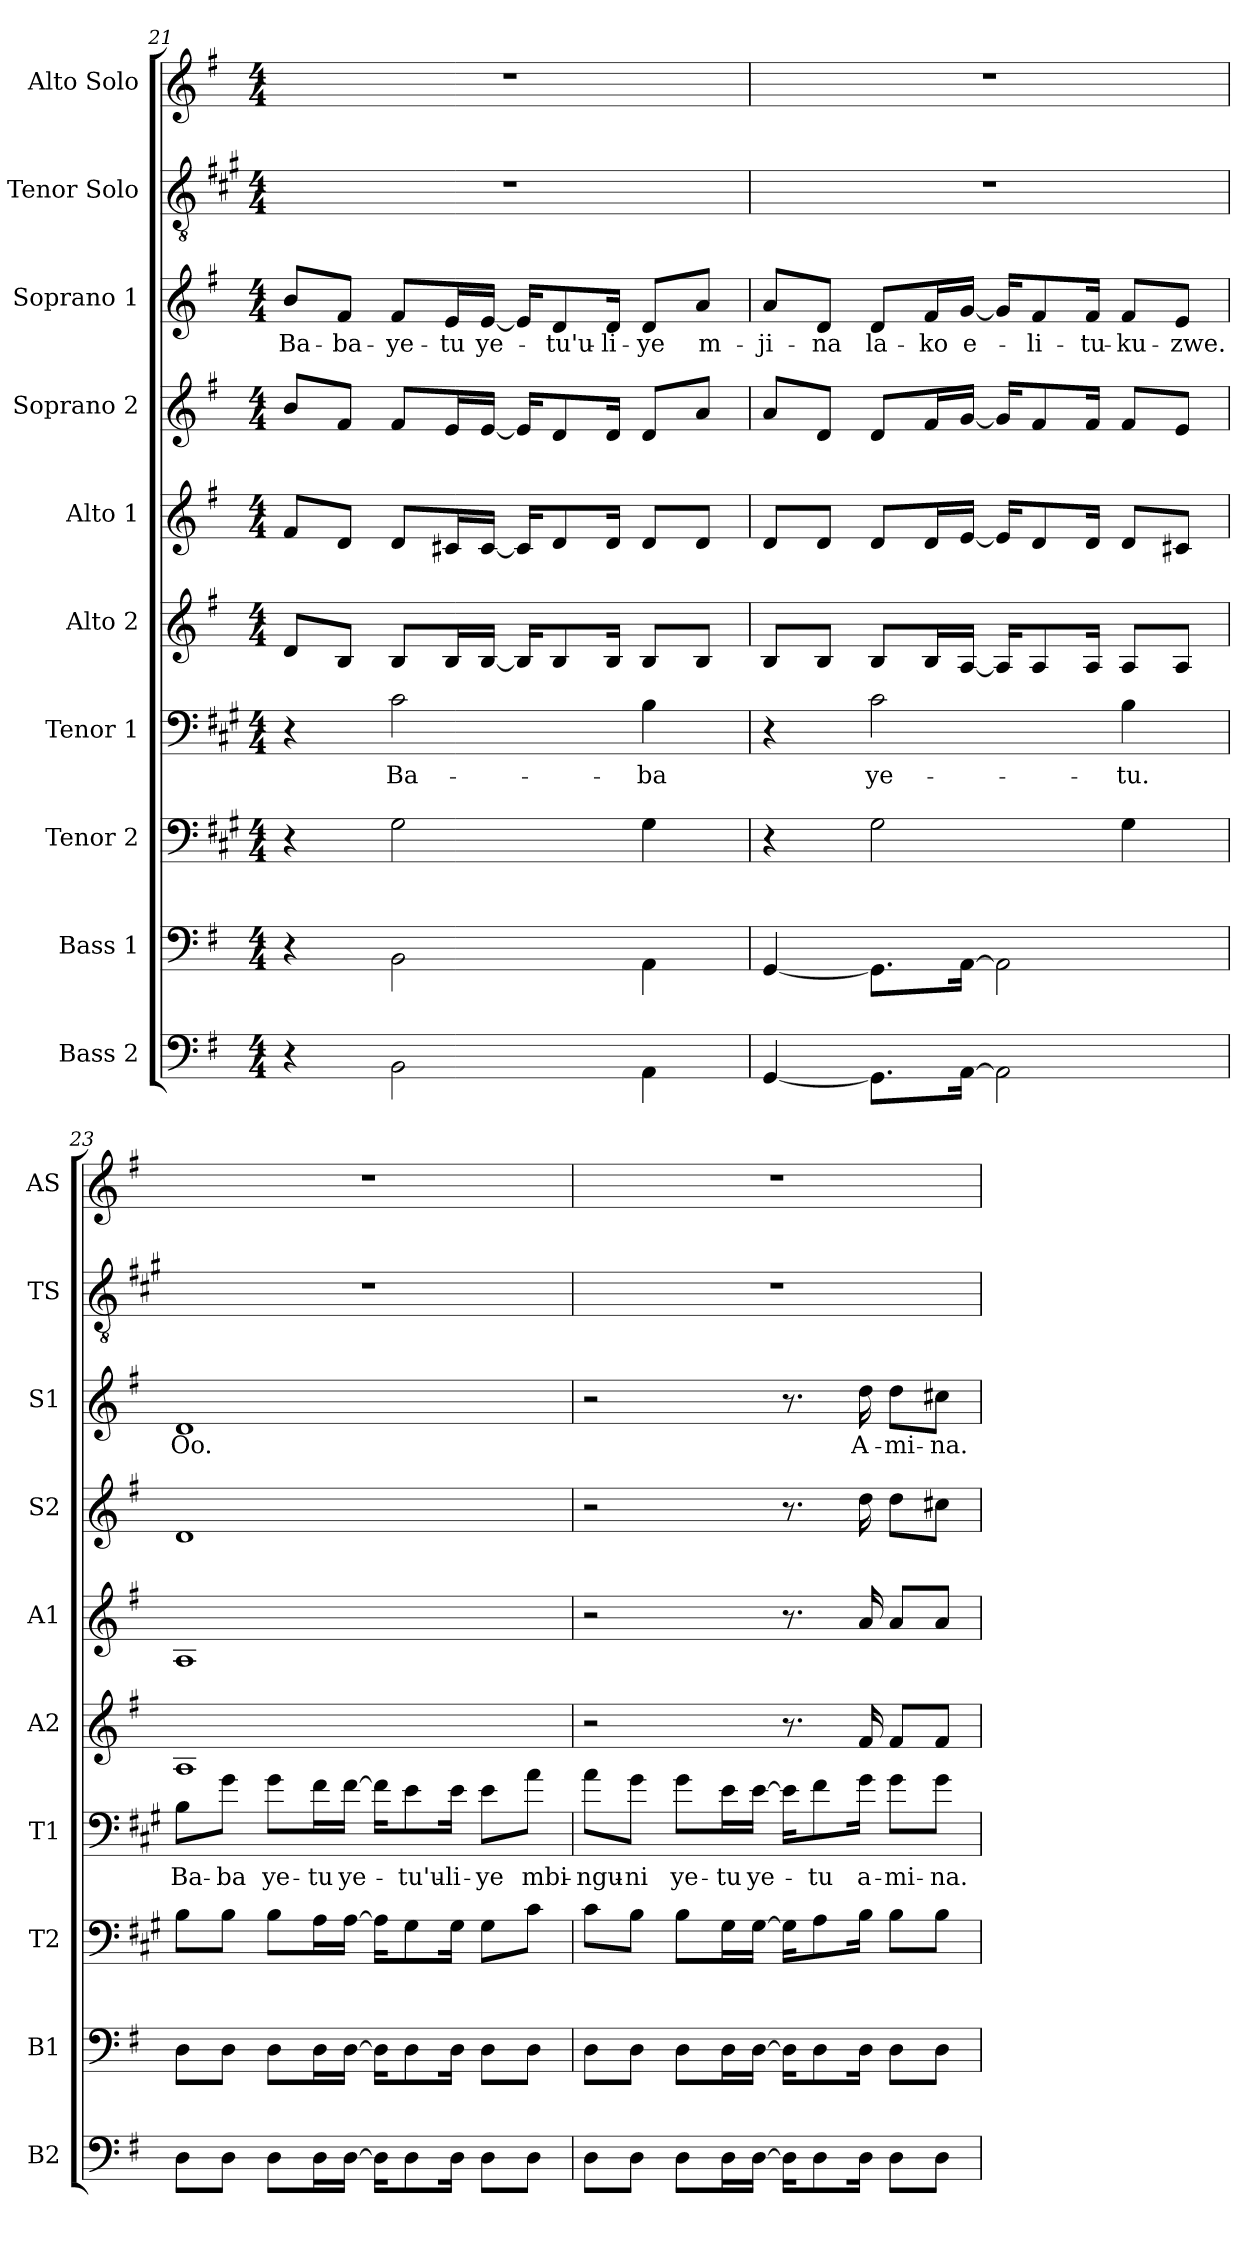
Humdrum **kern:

**kern	**kern	**kern	**kern	**text	**kern	**kern	**kern	**kern	**text	**kern	**kern
*part10	*part9	*part8	*part7	*part7	*part6	*part5	*part4	*part3	*part3	*part2	*part1
*staff10	*staff9	*staff8	*staff7	*staff7	*staff6	*staff5	*staff4	*staff3	*staff3	*staff2	*staff1
*I"Bass 2	*I"Bass 1	*I"Tenor 2	*I"Tenor 1	*	*I"Alto 2	*I"Alto 1	*I"Soprano 2	*I"Soprano 1	*	*I"Tenor Solo	*I"Alto Solo
*I'B2	*I'B1	*I'T2	*I'T1	*	*I'A2	*I'A1	*I'S2	*I'S1	*	*I'TS	*I'AS
!!LO:PB:g=z
*clefF4	*clefF4	*clefF4	*clefF4	*	*clefG2	*clefG2	*clefG2	*clefG2	*	*clefGv2	*clefG2
*	*	*ITrd1c2	*ITrd1c2	*	*	*	*	*	*	*ITrd1c2	*
*k[f#]	*k[f#]	*k[f#]	*k[f#]	*	*k[f#]	*k[f#]	*k[f#]	*k[f#]	*	*k[f#]	*k[f#]
*M4/4	*M4/4	*M4/4	*M4/4	*	*M4/4	*M4/4	*M4/4	*M4/4	*	*M4/4	*M4/4
=21	=21	=21	=21	=21	=21	=21	=21	=21	=21	=21	=21
4r	4r	4r	4r	.	8d/L	8f#/L	8b/L	8b/L	Ba-	1r	1r
.	.	.	.	.	8B/J	8d/J	8f#/J	8f#/J	-ba-	.	.
2BB\	2BB\	2F#\	2B\	Ba-	8B/L	8d/L	8f#/L	8f#/L	-ye-	.	.
.	.	.	.	.	16B/L	16c#X/L	16e/L	16e/L	-tu	.	.
.	.	.	.	.	[16B/JJ	[16c#/JJ	[16e/JJ	[16e/JJ	ye-	.	.
.	.	.	.	.	16B/KL]	16c#/KL]	16e/KL]	16e/KL]	.	.	.
.	.	.	.	.	8B/	8d/	8d/	8d/	-tu'u-	.	.
.	.	.	.	.	16B/Jk	16d/Jk	16d/Jk	16d/Jk	-li-	.	.
4AA\	4AA\	4F#\	4A\	-ba	8B/L	8d/L	8d/L	8d/L	-ye	.	.
.	.	.	.	.	8B/J	8d/J	8a/J	8a/J	m-	.	.
=22	=22	=22	=22	=22	=22	=22	=22	=22	=22	=22	=22
[4GG/	[4GG/	4r	4r	.	8B/L	8d/L	8a/L	8a/L	-ji-	1r	1r
.	.	.	.	.	8B/J	8d/J	8d/J	8d/J	-na	.	.
8.GG\L]	8.GG\L]	2F#\	2B\	ye-	8B/L	8d/L	8d/L	8d/L	la-	.	.
.	.	.	.	.	16B/L	16d/L	16f#/L	16f#/L	-ko	.	.
[16AA\Jk	[16AA\Jk	.	.	.	[16A/JJ	[16e/JJ	[16g/JJ	[16g/JJ	e-	.	.
2AA\]	2AA\]	.	.	.	16A/KL]	16e/KL]	16g/KL]	16g/KL]	.	.	.
.	.	.	.	.	8A/	8d/	8f#/	8f#/	-li-	.	.
.	.	.	.	.	16A/Jk	16d/Jk	16f#/Jk	16f#/Jk	-tu-	.	.
.	.	4F#\	4A\	-tu.	8A/L	8d/L	8f#/L	8f#/L	-ku-	.	.
.	.	.	.	.	8A/J	8c#X/J	8e/J	8e/J	-zwe.	.	.
!!LO:PB:g=z
=23	=23	=23	=23	=23	=23	=23	=23	=23	=23	=23	=23
8D\L	8D\L	8A\L	8A\L	Ba-	1A	1A	1d	1d	Oo.	1r	1r
8D\J	8D\J	8A\J	8f#\J	-ba	.	.	.	.	.	.	.
8D\L	8D\L	8A\L	8f#\L	ye-	.	.	.	.	.	.	.
16D\L	16D\L	16G\L	16e\L	-tu	.	.	.	.	.	.	.
[16D\JJ	[16D\JJ	[16G\JJ	[16e\JJ	ye-	.	.	.	.	.	.	.
16D\KL]	16D\KL]	16G\KL]	16e\KL]	.	.	.	.	.	.	.	.
8D\	8D\	8F#\	8d\	-tu'u-	.	.	.	.	.	.	.
16D\Jk	16D\Jk	16F#\Jk	16d\Jk	-li-	.	.	.	.	.	.	.
8D\L	8D\L	8F#\L	8d\L	-ye	.	.	.	.	.	.	.
8D\J	8D\J	8B\J	8g\J	mbi-	.	.	.	.	.	.	.
=24	=24	=24	=24	=24	=24	=24	=24	=24	=24	=24	=24
8D\L	8D\L	8B\L	8g\L	-ngu-	2r	2r	2r	2r	.	1r	1r
8D\J	8D\J	8A\J	8f#\J	-ni	.	.	.	.	.	.	.
8D\L	8D\L	8A\L	8f#\L	ye-	.	.	.	.	.	.	.
16D\L	16D\L	16F#\L	16d\L	-tu	.	.	.	.	.	.	.
[16D\JJ	[16D\JJ	[16F#\JJ	[16d\JJ	ye-	.	.	.	.	.	.	.
16D\KL]	16D\KL]	16F#\KL]	16d\KL]	.	8.r	8.r	8.r	8.r	.	.	.
8D\	8D\	8G\	8e\	-tu	.	.	.	.	.	.	.
16D\Jk	16D\Jk	16A\Jk	16f#\Jk	a-	16f#/	16a/	16dd\	16dd\	A-	.	.
8D\L	8D\L	8A\L	8f#\L	-mi-	8f#/L	8a/L	8dd\L	8dd\L	-mi-	.	.
8D\J	8D\J	8A\J	8f#\J	-na.	8f#/J	8a/J	8cc#X\J	8cc#X\J	-na.	.	.
=	=	=	=	=	=	=	=	=	=	=	=
*-	*-	*-	*-	*-	*-	*-	*-	*-	*-	*-	*-
